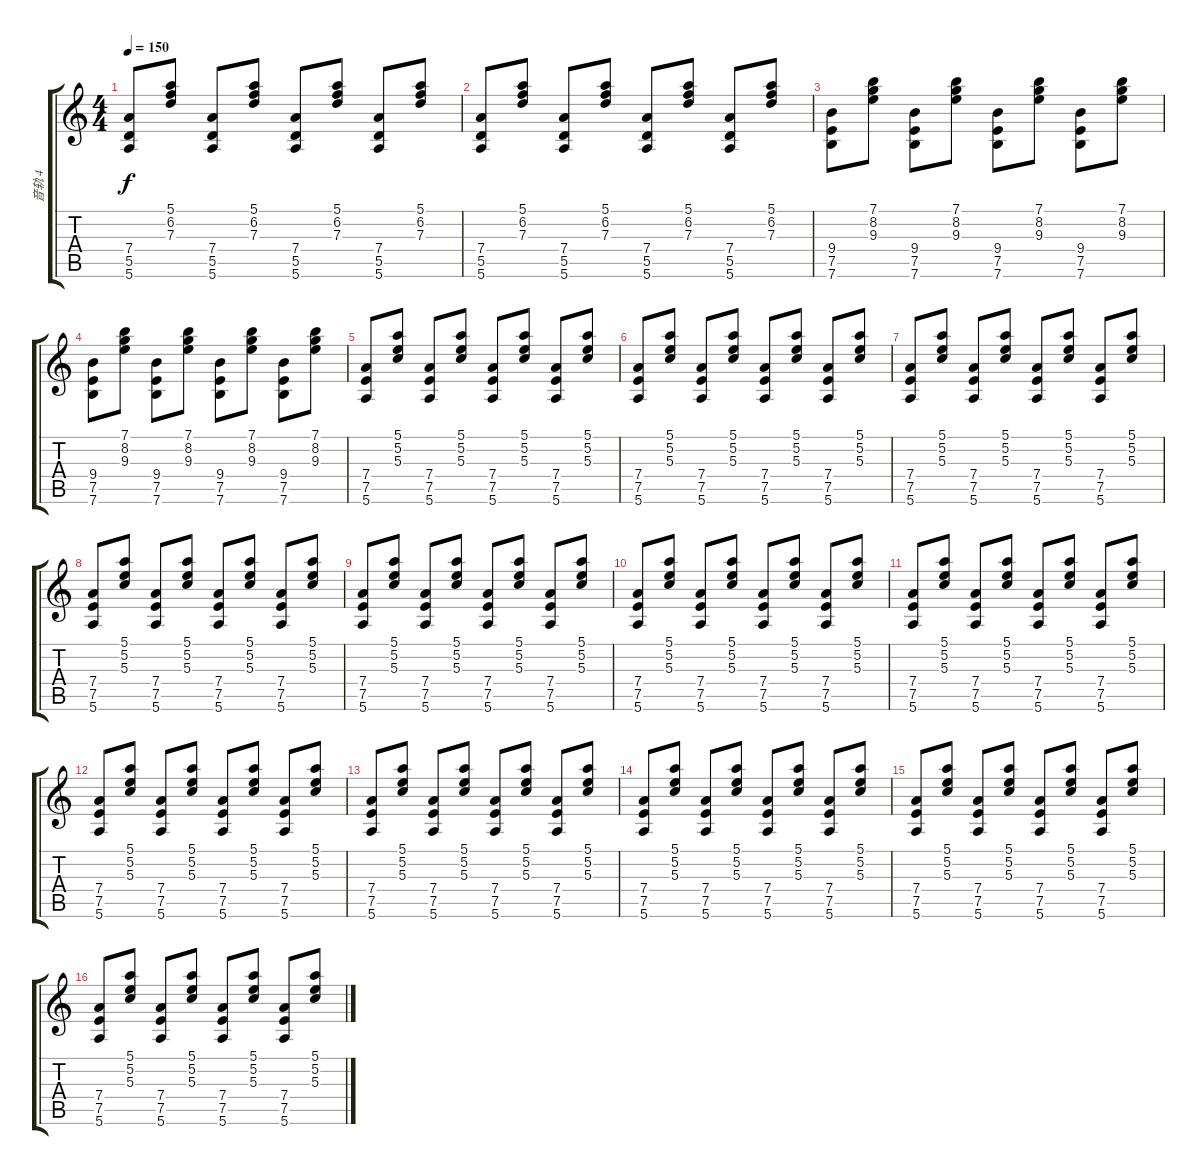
\track ("音轨 4" "音轨 4") {instrument electricguitarclean}
\staff {score tabs}
\tuning (E4 B3 G3 D3 A2 E2) {hide}
\ts (4 4)
\tempo 150
\clef g2
\ks c
(7.4 5.5 5.6).8{dy f} (5.1 6.2 7.3).8 (7.4 5.5 5.6).8 (5.1 6.2 7.3).8 (7.4 5.5 5.6).8 (5.1 6.2 7.3).8 (7.4 5.5 5.6).8 (5.1 6.2 7.3).8 |
(7.4 5.5 5.6).8 (5.1 6.2 7.3).8 (7.4 5.5 5.6).8 (5.1 6.2 7.3).8 (7.4 5.5 5.6).8 (5.1 6.2 7.3).8 (7.4 5.5 5.6).8 (5.1 6.2 7.3).8 |
(9.4 7.5 7.6).8 (7.1 8.2 9.3).8 (9.4 7.5 7.6).8 (7.1 8.2 9.3).8 (9.4 7.5 7.6).8 (7.1 8.2 9.3).8 (9.4 7.5 7.6).8 (7.1 8.2 9.3).8 |
(9.4 7.5 7.6).8 (7.1 8.2 9.3).8 (9.4 7.5 7.6).8 (7.1 8.2 9.3).8 (9.4 7.5 7.6).8 (7.1 8.2 9.3).8 (9.4 7.5 7.6).8 (7.1 8.2 9.3).8 |
(7.4 7.5 5.6).8 (5.1 5.2 5.3).8 (7.4 7.5 5.6).8 (5.1 5.2 5.3).8 (7.4 7.5 5.6).8 (5.1 5.2 5.3).8 (7.4 7.5 5.6).8 (5.1 5.2 5.3).8 |
(7.4 7.5 5.6).8 (5.1 5.2 5.3).8 (7.4 7.5 5.6).8 (5.1 5.2 5.3).8 (7.4 7.5 5.6).8 (5.1 5.2 5.3).8 (7.4 7.5 5.6).8 (5.1 5.2 5.3).8 |
(7.4 7.5 5.6).8 (5.1 5.2 5.3).8 (7.4 7.5 5.6).8 (5.1 5.2 5.3).8 (7.4 7.5 5.6).8 (5.1 5.2 5.3).8 (7.4 7.5 5.6).8 (5.1 5.2 5.3).8 |
(7.4 7.5 5.6).8 (5.1 5.2 5.3).8 (7.4 7.5 5.6).8 (5.1 5.2 5.3).8 (7.4 7.5 5.6).8 (5.1 5.2 5.3).8 (7.4 7.5 5.6).8 (5.1 5.2 5.3).8 |
(7.4 7.5 5.6).8 (5.1 5.2 5.3).8 (7.4 7.5 5.6).8 (5.1 5.2 5.3).8 (7.4 7.5 5.6).8 (5.1 5.2 5.3).8 (7.4 7.5 5.6).8 (5.1 5.2 5.3).8 |
(7.4 7.5 5.6).8 (5.1 5.2 5.3).8 (7.4 7.5 5.6).8 (5.1 5.2 5.3).8 (7.4 7.5 5.6).8 (5.1 5.2 5.3).8 (7.4 7.5 5.6).8 (5.1 5.2 5.3).8 |
(7.4 7.5 5.6).8 (5.1 5.2 5.3).8 (7.4 7.5 5.6).8 (5.1 5.2 5.3).8 (7.4 7.5 5.6).8 (5.1 5.2 5.3).8 (7.4 7.5 5.6).8 (5.1 5.2 5.3).8 |
(7.4 7.5 5.6).8 (5.1 5.2 5.3).8 (7.4 7.5 5.6).8 (5.1 5.2 5.3).8 (7.4 7.5 5.6).8 (5.1 5.2 5.3).8 (7.4 7.5 5.6).8 (5.1 5.2 5.3).8 |
(7.4 7.5 5.6).8 (5.1 5.2 5.3).8 (7.4 7.5 5.6).8 (5.1 5.2 5.3).8 (7.4 7.5 5.6).8 (5.1 5.2 5.3).8 (7.4 7.5 5.6).8 (5.1 5.2 5.3).8 |
(7.4 7.5 5.6).8 (5.1 5.2 5.3).8 (7.4 7.5 5.6).8 (5.1 5.2 5.3).8 (7.4 7.5 5.6).8 (5.1 5.2 5.3).8 (7.4 7.5 5.6).8 (5.1 5.2 5.3).8 |
(7.4 7.5 5.6).8 (5.1 5.2 5.3).8 (7.4 7.5 5.6).8 (5.1 5.2 5.3).8 (7.4 7.5 5.6).8 (5.1 5.2 5.3).8 (7.4 7.5 5.6).8 (5.1 5.2 5.3).8 |
(7.4 7.5 5.6).8 (5.1 5.2 5.3).8 (7.4 7.5 5.6).8 (5.1 5.2 5.3).8 (7.4 7.5 5.6).8 (5.1 5.2 5.3).8 (7.4 7.5 5.6).8 (5.1 5.2 5.3).8
